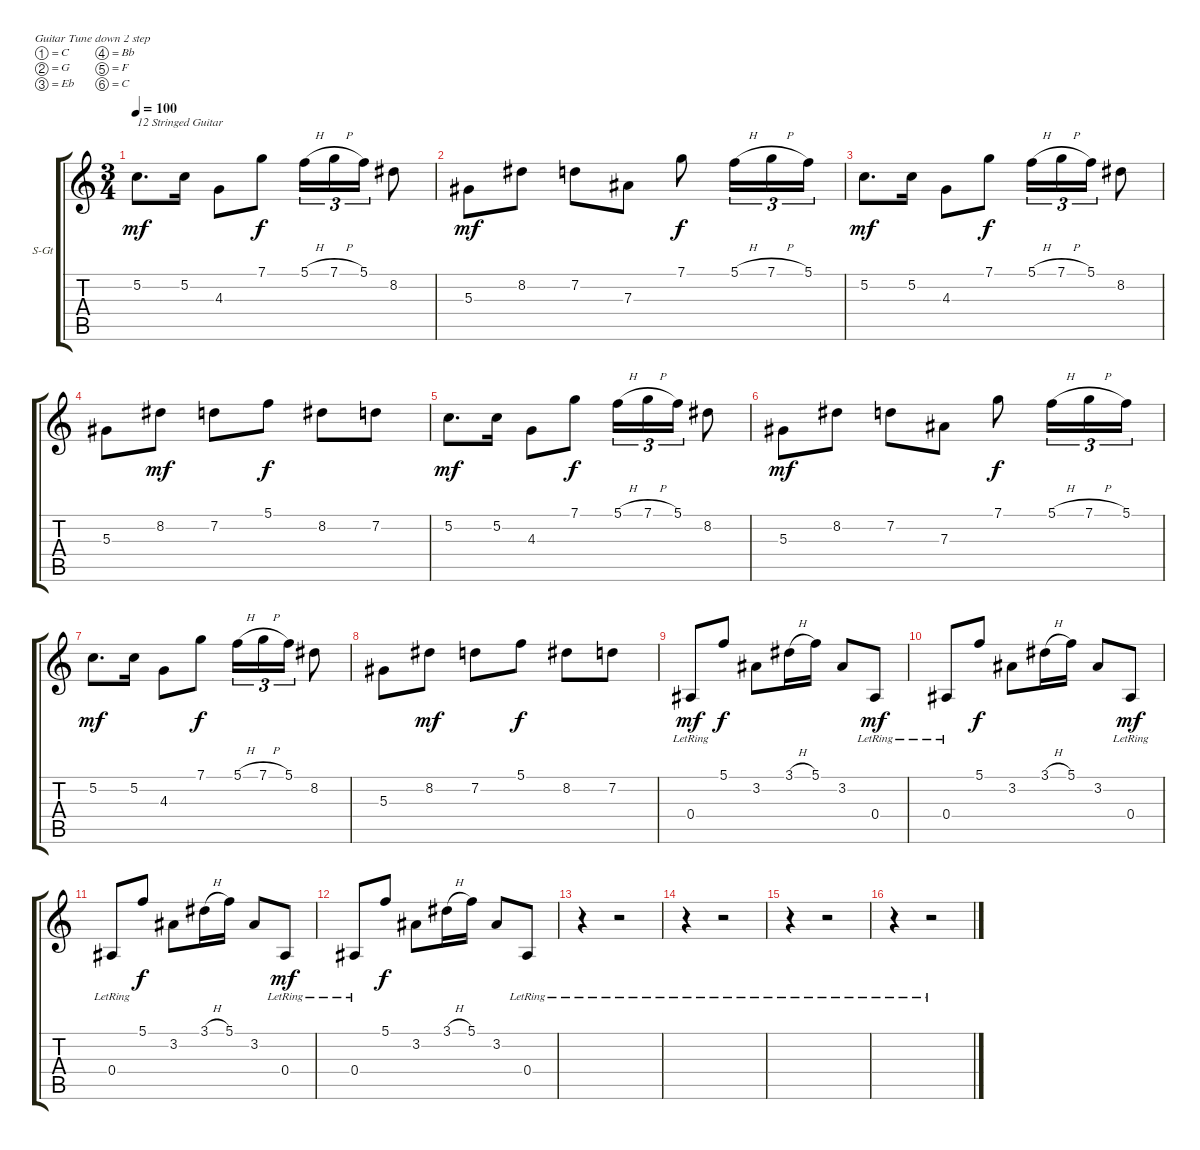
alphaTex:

\bracketExtendMode groupsimilarinstruments
\firstSystemTrackNameOrientation horizontal
\otherSystemsTrackNameOrientation horizontal
\track ("Guitar 1 (Acoustic)" "S-Gt") {instrument acousticguitarsteel}
\staff {score tabs}
\tuning (C4 G3 Eb3 Bb2 F2 C2)
\ts (3 4)
\tempo 100
\clef g2
\ks c
5.2.8{d txt "12 Stringed Guitar" dy mf instrument acousticguitarsteel} 5.2.16 4.3.8 7.1.8{dy f} 5.1{h}.16{tu (3 2)} 7.1{h}.16{tu (3 2)} 5.1.16{tu (3 2)} 8.2.8 |
5.3.8{dy mf} 8.2.8 7.2.8 7.3.8 7.1.8{dy f} 5.1{h}.16{tu (3 2)} 7.1{h}.16{tu (3 2)} 5.1.16{tu (3 2)} |
5.2.8{d dy mf} 5.2.16 4.3.8 7.1.8{dy f} 5.1{h}.16{tu (3 2)} 7.1{h}.16{tu (3 2)} 5.1.16{tu (3 2)} 8.2.8 |
5.3.8 8.2.8{dy mf} 7.2.8 5.1.8{dy f} 8.2.8 7.2.8 |
5.2.8{d dy mf} 5.2.16 4.3.8 7.1.8{dy f} 5.1{h}.16{tu (3 2)} 7.1{h}.16{tu (3 2)} 5.1.16{tu (3 2)} 8.2.8 |
5.3.8{dy mf} 8.2.8 7.2.8 7.3.8 7.1.8{dy f} 5.1{h}.16{tu (3 2)} 7.1{h}.16{tu (3 2)} 5.1.16{tu (3 2)} |
5.2.8{d dy mf} 5.2.16 4.3.8 7.1.8{dy f} 5.1{h}.16{tu (3 2)} 7.1{h}.16{tu (3 2)} 5.1.16{tu (3 2)} 8.2.8 |
5.3.8 8.2.8{dy mf} 7.2.8 5.1.8{dy f} 8.2.8 7.2.8 |
0.4{lr}.8{dy mf} 5.1.8{dy f} 3.2.8 3.1{h}.16 5.1.16 3.2.8 0.4{lr}.8{dy mf} |
0.4{lr}.8 5.1.8{dy f} 3.2.8 3.1{h}.16 5.1.16 3.2.8 0.4{lr}.8{dy mf} |
0.4{lr}.8 5.1.8{dy f} 3.2.8 3.1{h}.16 5.1.16 3.2.8 0.4{lr}.8{dy mf} |
0.4{lr}.8 5.1.8{dy f} 3.2.8 3.1{h}.16 5.1.16 3.2.8 0.4{lr}.8 |
r.4 r.2 |
r.4 r.2 |
r.4 r.2 |
r.4 r.2
